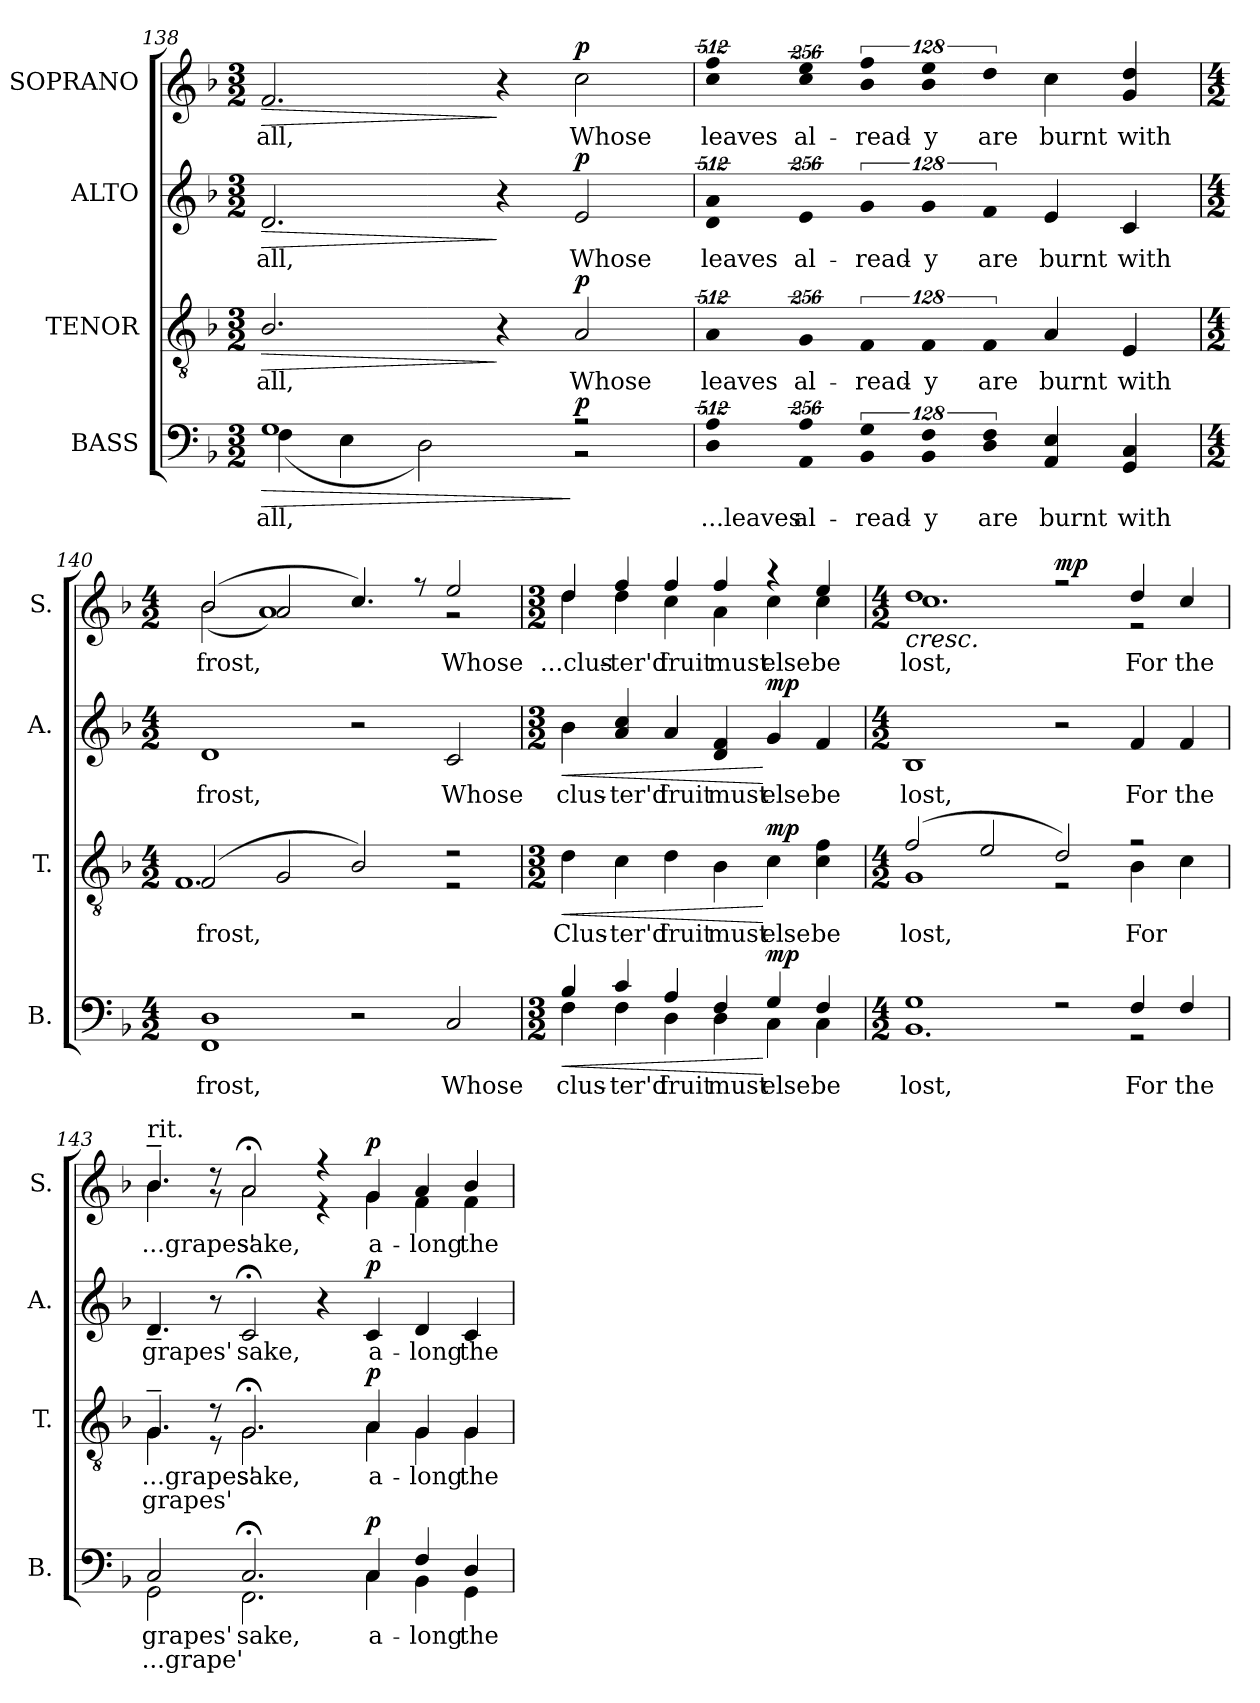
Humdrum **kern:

**kern	**text	**text	**dynam	**kern	**text	**text	**dynam	**kern	**text	**dynam	**kern	**text	**dynam
*part4	*part4	*part4	*part4	*part3	*part3	*part3	*part3	*part2	*part2	*part2	*part1	*part1	*part1
*staff4	*staff4	*staff4	*staff4	*staff3	*staff3	*staff3	*staff3	*staff2	*staff2	*staff2	*staff1	*staff1	*staff1
*I"BASS	*	*	*	*I"TENOR	*	*	*	*I"ALTO	*	*	*I"SOPRANO	*	*
*I'B.	*	*	*	*I'T.	*	*	*	*I'A.	*	*	*I'S.	*	*
*clefF4	*	*	*	*clefGv2	*	*	*	*clefG2	*	*	*clefG2	*	*
*	*	*	*	*ITrd7c12	*	*	*	*	*	*	*	*	*
*k[b-]	*	*	*	*k[b-]	*	*	*	*k[b-]	*	*	*k[b-]	*	*
*F:	*	*	*	*F:	*	*	*	*F:	*	*	*F:	*	*
*M3/2	*	*	*	*M3/2	*	*	*	*M3/2	*	*	*M3/2	*	*
=138	=138	=138	=138	=138	=138	=138	=138	=138	=138	=138	=138	=138	=138
!	!	!	!LO:HP:b	!	!	!	!	!	!	!	!	!	!
*^	*	*	*	*	*	*	*	*	*	*	*	*	*
!	!	!LO:LY:b:color=#000000	!	!	!	!	!	!	!	!	!	!	!	!
!	!	!	!	!	!	!LO:LY:b:color=#000000	!	!LO:HP:b	!	!	!	!	!	!
!	!	!	!	!	!	!	!	!	!	!LO:LY:b:color=#000000	!LO:HP:b	!	!	!
!	!	!	!	!	!	!	!	!	!	!	!	!	!LO:LY:b:color=#000000	!LO:HP:b
1Gi	(4Fi\	all,	.	>	2.BB-i/	all,	.	>	2.di/	all,	>	2.fi/	all,	>
.	4Ei\	.	.	.	.	.	.	.	.	.	.	.	.	.
.	2Di\)	.	.	.	.	.	.	.	.	.	.	.	.	.
.	.	.	.	.	4r	.	.	]	4r	.	]	4r	.	]
!	!	!	!	!	!	!LO:LY:b:color=#000000	!	!	!	!	!	!	!	!
!	!	!	!	!	!	!	!	!	!	!LO:LY:b:color=#000000	!	!	!	!
!	!	!	!	!	!	!	!	!	!	!	!	!	!LO:LY:b:color=#000000	!
2r	2r	.	.	] p	2AAi/	Whose	.	p	2ei/	Whose	p	2cci\	Whose	p
!!LO:LB:g=z
=139	=139	=139	=139	=139	=139	=139	=139	=139	=139	=139	=139	=139	=139	=139
!LO:N:vis=2	!	!	!	!	!	!	!	!	!	!	!	!	!	!
!	!	!LO:LY:b:color=#000000	!	!	!LO:N:vis=2	!	!	!	!	!	!	!	!	!
!	!	!	!	!	!	!LO:LY:b:color=#000000	!	!	!LO:N:vis=2	!	!	!	!	!
!	!	!	!	!	!	!	!	!	!	!LO:LY:b:color=#000000	!	!LO:N:vis=2	!	!
!	!	!	!	!	!	!	!	!	!	!	!	!	!LO:LY:b:color=#000000	!
1024%341Di\ 1024%341Ai	1.ryy	...leaves	.	.	1024%341AAi/	leaves	.	.	1024%341di/ 1024%341ai	leaves	.	1024%341cci\ 1024%341ffi	leaves	.
!LO:N:vis=4	!	!	!	!	!	!	!	!	!	!	!	!	!	!
!	!	!LO:LY:b:color=#000000	!	!	!LO:N:vis=4	!	!	!	!	!	!	!	!	!
!	!	!	!	!	!	!LO:LY:b:color=#000000	!	!	!LO:N:vis=4	!	!	!	!	!
!	!	!	!	!	!	!	!	!	!	!LO:LY:b:color=#000000	!	!LO:N:vis=4	!	!
!	!	!	!	!	!	!	!	!	!	!	!	!	!LO:LY:b:color=#000000	!
1024%171AAi\ 1024%171Ai	.	al-	.	.	1024%171GGi/	al-	.	.	1024%171ei/	al-	.	1024%171cci\ 1024%171eei	al-	.
!LO:N:vis=4	!	!	!	!	!	!	!	!	!	!	!	!	!	!
!	!	!LO:LY:b:color=#000000	!	!	!LO:N:vis=4	!	!	!	!	!	!	!	!	!
!	!	!	!	!	!	!LO:LY:b:color=#000000	!	!	!LO:N:vis=4	!	!	!	!	!
!	!	!	!	!	!	!	!	!	!	!LO:LY:b:color=#000000	!	!LO:N:vis=4	!	!
!	!	!	!	!	!	!	!	!	!	!	!	!	!LO:LY:b:color=#000000	!
512%85BB-i\ 512%85Gi	.	-read-	.	.	512%85FFi/	-read-	.	.	512%85gi/	-read-	.	512%85b-i\ 512%85ffi	-read-	.
!LO:N:vis=4	!	!	!	!	!	!	!	!	!	!	!	!	!	!
!	!	!LO:LY:b:color=#000000	!	!	!LO:N:vis=4	!	!	!	!	!	!	!	!	!
!	!	!	!	!	!	!LO:LY:b:color=#000000	!	!	!LO:N:vis=4	!	!	!	!	!
!	!	!	!	!	!	!	!	!	!	!LO:LY:b:color=#000000	!	!LO:N:vis=4	!	!
!	!	!	!	!	!	!	!	!	!	!	!	!	!LO:LY:b:color=#000000	!
1024%171BB-i\ 1024%171Fi	.	-y	.	.	1024%171FFi/	-y	.	.	1024%171gi/	-y	.	1024%171b-i\ 1024%171eei	-y	.
!LO:N:vis=4	!	!	!	!	!	!	!	!	!	!	!	!	!	!
!	!	!LO:LY:b:color=#000000	!	!	!LO:N:vis=4	!	!	!	!	!	!	!	!	!
!	!	!	!	!	!	!LO:LY:b:color=#000000	!	!	!LO:N:vis=4	!	!	!	!	!
!	!	!	!	!	!	!	!	!	!	!LO:LY:b:color=#000000	!	!LO:N:vis=4	!	!
!	!	!	!	!	!	!	!	!	!	!	!	!	!LO:LY:b:color=#000000	!
1024%171Di\ 1024%171Fi	.	are	.	.	1024%171FFi/	are	.	.	1024%171fi/	are	.	1024%171ddi\	are	.
!	!	!LO:LY:b:color=#000000	!	!	!	!	!	!	!	!	!	!	!	!
!	!	!	!	!	!	!LO:LY:b:color=#000000	!	!	!	!	!	!	!	!
!	!	!	!	!	!	!	!	!	!	!LO:LY:b:color=#000000	!	!	!	!
!	!	!	!	!	!	!	!	!	!	!	!	!	!LO:LY:b:color=#000000	!
4AAi/ 4Ei	.	burnt	.	.	4AAi/	burnt	.	.	4ei/	burnt	.	4cci\	burnt	.
!	!	!LO:LY:b:color=#000000	!	!	!	!	!	!	!	!	!	!	!	!
!	!	!	!	!	!	!LO:LY:b:color=#000000	!	!	!	!	!	!	!	!
!	!	!	!	!	!	!	!	!	!	!LO:LY:b:color=#000000	!	!	!	!
!	!	!	!	!	!	!	!	!	!	!	!	!	!LO:LY:b:color=#000000	!
4GGi/ 4Ci	.	with	.	.	4EEi/	with	.	.	4ci/	with	.	4gi/ 4ddi	with	.
*v	*v	*	*	*	*	*	*	*	*	*	*	*	*	*
=140	=140	=140	=140	=140	=140	=140	=140	=140	=140	=140	=140	=140	=140
*M4/2	*	*	*	*M4/2	*	*	*	*M4/2	*	*	*M4/2	*	*
!	!LO:LY:b:color=#000000	!	!	!	!	!	!	!	!	!	!	!	!
!	!	!	!	!	!LO:LY:b:color=#000000	!	!	!	!	!	!	!	!
*	*	*	*	*^	*	*	*	*	*	*	*	*	*
!	!	!	!	!	!	!	!	!	!	!LO:LY:b:color=#000000	!	!	!	!
!	!	!	!	!	!	!	!	!	!	!	!	!	!LO:LY:b:color=#000000	!
*	*	*	*	*	*	*	*	*	*	*	*	*^	*	*
1FFi 1Di	frost,	.	.	(2FFi/	1.FFi	frost,	.	.	1di	frost,	.	(2b-i/	(2b-i\	frost,	.
.	.	.	.	2GGi/	.	.	.	.	.	.	.	2ai/	1ai)	.	.
2r	.	.	.	2BB-i/)	.	.	.	.	2r	.	.	4.cci/)	.	.	.
.	.	.	.	.	.	.	.	.	.	.	.	8r	.	.	.
!	!LO:LY:b:color=#000000	!	!	!	!	!	!	!	!	!	!	!	!	!	!
!	!	!	!	!	!	!	!	!	!	!LO:LY:b:color=#000000	!	!	!	!	!
!	!	!	!	!	!	!	!	!	!	!	!	!	!	!LO:LY:a:color=#000000	!
2Ci/	Whose	.	.	2r	2r	.	.	.	2ci/	Whose	.	2eei/	2r	Whose	.
*	*	*	*	*v	*v	*	*	*	*	*	*	*	*	*	*
=141	=141	=141	=141	=141	=141	=141	=141	=141	=141	=141	=141	=141	=141	=141
*M3/2	*	*	*	*M3/2	*	*	*	*M3/2	*	*	*M3/2	*	*	*
*	*	*	*	*^	*	*	*	*	*	*	*	*	*	*
!	!LO:LY:b:color=#000000	!	!LO:HP:b	!	!	!	!	!	!	!	!	!	!	!	!
*^	*	*	*	*v	*v	*	*	*	*	*	*	*	*	*	*
*	*	*	*	*	*^	*	*	*	*	*	*	*	*	*	*
!	!	!	!	!	!	!	!LO:LY:b:color=#000000	!	!LO:HP:b	!	!	!	!	!	!	!
*	*	*	*	*	*v	*v	*	*	*	*	*	*	*	*	*	*
*	*	*	*	*	*^	*	*	*	*	*	*	*	*	*	*
!	!	!	!	!	!	!	!	!	!	!	!LO:LY:b:color=#000000	!LO:HP:b	!	!	!	!
*	*	*	*	*	*v	*v	*	*	*	*	*	*	*	*	*	*
*	*	*	*	*	*^	*	*	*	*	*	*	*	*	*	*
!	!	!	!	!	!	!	!	!	!	!	!	!	!	!	!LO:LY:a:color=#000000	!
*	*	*	*	*	*v	*v	*	*	*	*	*	*	*	*	*	*
*	*	*	*	*	*^	*	*	*	*	*	*	*	*	*	*
!	!	!	!	!	!	!	!	!	!	!	!	!	!	!	!LO:LY:b:color=#000000	!
*	*	*	*	*	*v	*v	*	*	*	*	*	*	*	*	*	*
4B-i/	4Fi\	clus-	.	<	4Di\	Clus-	.	<	4b-i\	clus-	<	4ddi/	4ddi\	-...clus-	.
!	!	!LO:LY:b:color=#000000	!	!	!	!	!	!	!	!	!	!	!	!	!
!	!	!	!	!	!	!LO:LY:b:color=#000000	!	!	!	!	!	!	!	!	!
!	!	!	!	!	!	!	!	!	!	!LO:LY:b:color=#000000	!	!	!	!	!
!	!	!	!	!	!	!	!	!	!	!	!	!	!	!LO:LY:a:color=#000000	!
!	!	!	!	!	!	!	!	!	!	!	!	!	!	!LO:LY:b:color=#000000	!
4ci/	4Fi\	-ter'd	.	.	4Ci\	-ter'd	.	.	4ai/ 4cci	-ter'd	.	4ffi/	4ddi\	ter'd	.
!	!	!LO:LY:b:color=#000000	!	!	!	!	!	!	!	!	!	!	!	!	!
!	!	!	!	!	!	!LO:LY:b:color=#000000	!	!	!	!	!	!	!	!	!
!	!	!	!	!	!	!	!	!	!	!LO:LY:b:color=#000000	!	!	!	!	!
!	!	!	!	!	!	!	!	!	!	!	!	!	!	!LO:LY:a:color=#000000	!
!	!	!	!	!	!	!	!	!	!	!	!	!	!	!LO:LY:b:color=#000000	!
4Ai/	4Di\	fruit	.	.	4Di\	fruit	.	.	4ai/	fruit	.	4ffi/	4cci\	fruit	.
!	!	!LO:LY:b:color=#000000	!	!	!	!	!	!	!	!	!	!	!	!	!
!	!	!	!	!	!	!LO:LY:b:color=#000000	!	!	!	!	!	!	!	!	!
!	!	!	!	!	!	!	!	!	!	!LO:LY:b:color=#000000	!	!	!	!	!
!	!	!	!	!	!	!	!	!	!	!	!	!	!	!LO:LY:a:color=#000000	!
!	!	!	!	!	!	!	!	!	!	!	!	!	!	!LO:LY:b:color=#000000	!
4Fi/	4Di\	must	.	.	4BB-i\	must	.	.	4di/ 4fi	must	.	4ffi/	4ai\	must	.
!	!	!LO:LY:b:color=#000000	!	!	!	!	!	!	!	!	!	!	!	!	!
!	!	!	!	!	!	!LO:LY:b:color=#000000	!	!	!	!	!	!	!	!	!
!	!	!	!	!	!	!	!	!	!	!LO:LY:b:color=#000000	!	!	!	!	!
!	!	!	!	!	!	!	!	!	!	!	!	!	!	!LO:LY:b:color=#000000	!
4Gi/	4Ci\	else	.	[ mp	4Ci\	else	.	[ mp	4gi/	else	[ mp	4r	4cci\	else	.
!	!	!LO:LY:b:color=#000000	!	!	!	!	!	!	!	!	!	!	!	!	!
!	!	!	!	!	!	!LO:LY:b:color=#000000	!	!	!	!	!	!	!	!	!
!	!	!	!	!	!	!	!	!	!	!LO:LY:b:color=#000000	!	!	!	!	!
!	!	!	!	!	!	!	!	!	!	!	!	!	!	!LO:LY:a:color=#000000	!
!	!	!	!	!	!	!	!	!	!	!	!	!	!	!LO:LY:b:color=#000000	!
4Fi/	4Ci\	be	.	.	4Ci\ 4Fi	be	.	.	4fi/	be	.	4eei/	4cci\	be	.
!!LO:LB:g=z	!!
=142	=142	=142	=142	=142	=142	=142	=142	=142	=142	=142	=142	=142	=142	=142	=142
*M4/2	*	*	*	*	*M4/2	*	*	*	*M4/2	*	*	*M4/2	*	*	*
!	!	!LO:LY:b:color=#000000	!	!	!	!	!	!	!	!	!	!	!	!	!
!	!	!	!	!	!	!LO:LY:b:color=#000000	!	!	!	!	!	!	!	!	!
*	*	*	*	*	*^	*	*	*	*	*	*	*	*	*	*
!	!	!	!	!	!	!	!	!	!	!	!LO:LY:b:color=#000000	!	!	!	!	!
!	!	!	!	!	!	!	!	!	!	!	!	!	!	!	!LO:LY:a:color=#000000	!
!	!	!	!	!	!	!	!	!	!	!	!	!	!	!	!LO:LY:b:color=#000000	!LO:HP:b
1Gi	1.BB-i	lost,	.	.	(2Fi/	1GGi	lost,	.	.	1B-i	lost,	.	1ddi	1.cci	lost,	<
.	.	.	.	.	2Ei/	.	.	.	.	.	.	.	.	.	.	.
2r	.	.	.	.	2Di/)	2r	.	.	.	2r	.	.	2r	.	.	mp
!	!	!LO:LY:a:color=#000000	!	!	!	!	!	!	!	!	!	!	!	!	!	!
!	!	!	!	!	!	!	!LO:LY:b:color=#000000	!	!	!	!	!	!	!	!	!
!	!	!	!	!	!	!	!	!	!	!	!LO:LY:b:color=#000000	!	!	!	!	!
!	!	!	!	!	!	!	!	!	!	!	!	!	!	!	!LO:LY:a:color=#000000	!
4Fi/	2r	For	.	.	2r	4BB-i\	For	.	.	4fi/	For	.	4ddi/	2r	For	[
!	!	!LO:LY:a:color=#000000	!	!	!	!	!	!	!	!	!	!	!	!	!	!
!	!	!	!	!	!	!	!	!	!	!	!LO:LY:b:color=#000000	!	!	!	!	!
!	!	!	!	!	!	!	!	!	!	!	!	!	!	!	!LO:LY:a:color=#000000	!
4Fi/	.	the	.	.	.	4Ci\	.	.	.	4fi/	the	.	4cci/	.	the	.
=143	=143	=143	=143	=143	=143	=143	=143	=143	=143	=143	=143	=143	=143	=143	=143	=143
!	!	!LO:LY:a:color=#000000	!LO:LY:b:color=#000000	!	!	!	!	!	!	!	!	!	!	!	!	!
!	!	!	!	!	!	!	!LO:LY:a:color=#000000	!LO:LY:b:color=#000000	!	!	!	!	!	!	!	!
!	!	!	!	!	!	!	!	!	!	!	!LO:LY:b:color=#000000	!	!	!	!	!
!	!	!	!	!	!	!	!	!	!	!	!	!	!	!	!LO:LY:a:color=#000000	!
!	!	!	!	!	!	!	!	!	!	!	!	!	!LO:TX:t=rit.	!	!	!
!	!	!	!	!	!	!	!	!	!	!	!	!	!	!	!LO:LY:b:color=#000000	!
2Ci/	2GGi\	grapes'	...grape'	.	4.GG~i/	4.GGi\	...grapes'	grapes'	.	4.d~i/	grapes'	.	4.b-~i/	4.b-i\	...grapes'	.
.	.	.	.	.	8r	8r	.	.	.	8r	.	.	8r	8r	.	.
!	!	!LO:LY:b:color=#000000	!	!	!	!	!	!	!	!	!	!	!	!	!	!
!	!	!	!	!	!	!	!LO:LY:b:color=#000000	!	!	!	!	!	!	!	!	!
!	!	!	!	!	!	!	!	!	!	!	!LO:LY:b:color=#000000	!	!	!	!	!
!	!	!	!	!	!	!	!	!	!	!	!	!	!	!	!LO:LY:b:color=#000000	!
2.C;i/	2.FFi\	sake,	.	.	2.GG;i/	2.GGi\	sake,	.	.	2c;i/	sake,	.	2a;i/	2ai\	sake,	.
.	.	.	.	.	.	.	.	.	.	4r	.	.	4r	4r	.	.
!	!	!LO:LY:b:color=#000000	!	!	!	!	!	!	!	!	!	!	!	!	!	!
!	!	!	!	!	!	!	!LO:LY:b:color=#000000	!	!	!	!	!	!	!	!	!
!	!	!	!	!	!	!	!	!	!	!	!LO:LY:b:color=#000000	!	!	!	!	!
!	!	!	!	!	!	!	!	!	!	!	!	!	!	!	!LO:LY:b:color=#000000	!
4Ci/	4Ci\	a-	.	p	4AAi/	4AAi\	a-	.	p	4ci/	a-	p	4gi/	4gi\	a-	p
!	!	!LO:LY:b:color=#000000	!	!	!	!	!	!	!	!	!	!	!	!	!	!
!	!	!	!	!	!	!	!LO:LY:b:color=#000000	!	!	!	!	!	!	!	!	!
!	!	!	!	!	!	!	!	!	!	!	!LO:LY:b:color=#000000	!	!	!	!	!
!	!	!	!	!	!	!	!	!	!	!	!	!	!	!	!LO:LY:b:color=#000000	!
4Fi/	4BB-i\	-long	.	.	4GGi/	4GGi\	-long	.	.	4di/	-long	.	4ai/	4fi\	-long	.
!	!	!LO:LY:b:color=#000000	!	!	!	!	!	!	!	!	!	!	!	!	!	!
!	!	!	!	!	!	!	!LO:LY:b:color=#000000	!	!	!	!	!	!	!	!	!
!	!	!	!	!	!	!	!	!	!	!	!LO:LY:b:color=#000000	!	!	!	!	!
!	!	!	!	!	!	!	!	!	!	!	!	!	!	!	!LO:LY:b:color=#000000	!
4Di/	4GGi\	the	.	.	4GGi/	4GGi\	the	.	.	4ci/	the	.	4b-i/	4fi\	the	.
*v	*v	*	*	*	*	*	*	*	*	*	*	*	*v	*v	*	*
*	*	*	*	*v	*v	*	*	*	*	*	*	*	*	*
=	=	=	=	=	=	=	=	=	=	=	=	=	=
*-	*-	*-	*-	*-	*-	*-	*-	*-	*-	*-	*-	*-	*-
